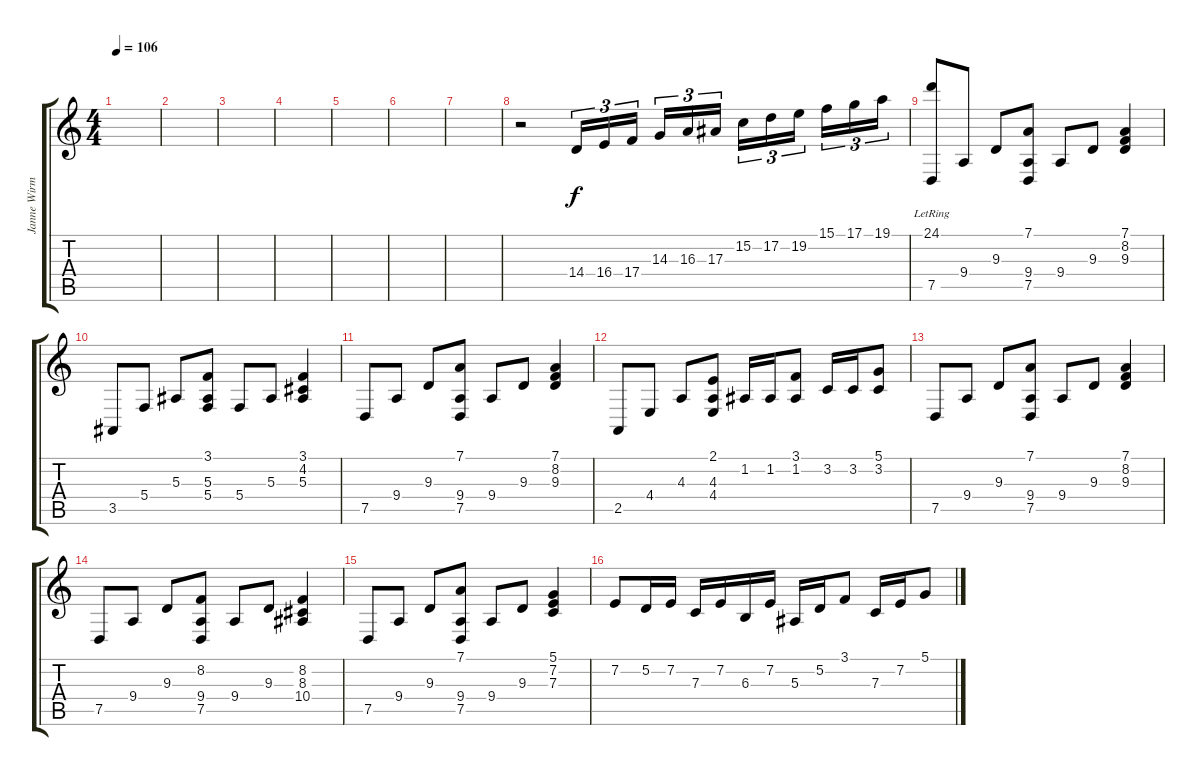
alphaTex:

\track ("Janne Wirman" "Janne Wirm") {instrument electricpiano2}
\staff {score tabs}
\tuning (D4 A3 F3 C3 G2 D2) {hide}
\ts (4 4)
\tempo 106
\clef g2
\ks c
|
|
|
|
|
|
|
r.2 14.4.16{tu (3 2)} 16.4.16{tu (3 2)} 17.4.16{tu (3 2)} 14.3.16{tu (3 2)} 16.3.16{tu (3 2)} 17.3.16{tu (3 2)} 15.2.16{tu (3 2)} 17.2.16{tu (3 2)} 19.2.16{tu (3 2)} 15.1.16{tu (3 2)} 17.1.16{tu (3 2)} 19.1.16{tu (3 2)} |
(24.1{lr} 7.5).8{volume 16 instrument electricpiano2} 9.4.8 9.3.8 (7.1 9.4 7.5).8 9.4.8 9.3.8 (7.1 8.2 9.3).4 |
3.5.8 5.4.8 5.3.8 (3.1 5.3 5.4).8 5.4.8 5.3.8 (3.1 4.2 5.3).4 |
7.5.8 9.4.8 9.3.8 (7.1 9.4 7.5).8 9.4.8 9.3.8 (7.1 8.2 9.3).4 |
2.5.8 4.4.8 4.3.8 (2.1 4.3 4.4).8 1.2.16 1.2.16 (3.1 1.2).8 3.2.16 3.2.16 (5.1 3.2).8 |
7.5.8{volume 16} 9.4.8 9.3.8 (7.1 9.4 7.5).8 9.4.8 9.3.8 (7.1 8.2 9.3).4 |
7.5.8 9.4.8 9.3.8 (8.2 9.4 7.5).8 9.4.8 9.3.8 (8.2 8.3 10.4).4 |
7.5.8 9.4.8 9.3.8 (7.1 9.4 7.5).8 9.4.8 9.3.8 (5.1 7.2 7.3).4 |
7.2.8 5.2.16 7.2.16 7.3.16 7.2.16 6.3.16 7.2.16 5.3.16 5.2.16 3.1.8 7.3.16 7.2.16 5.1.8
